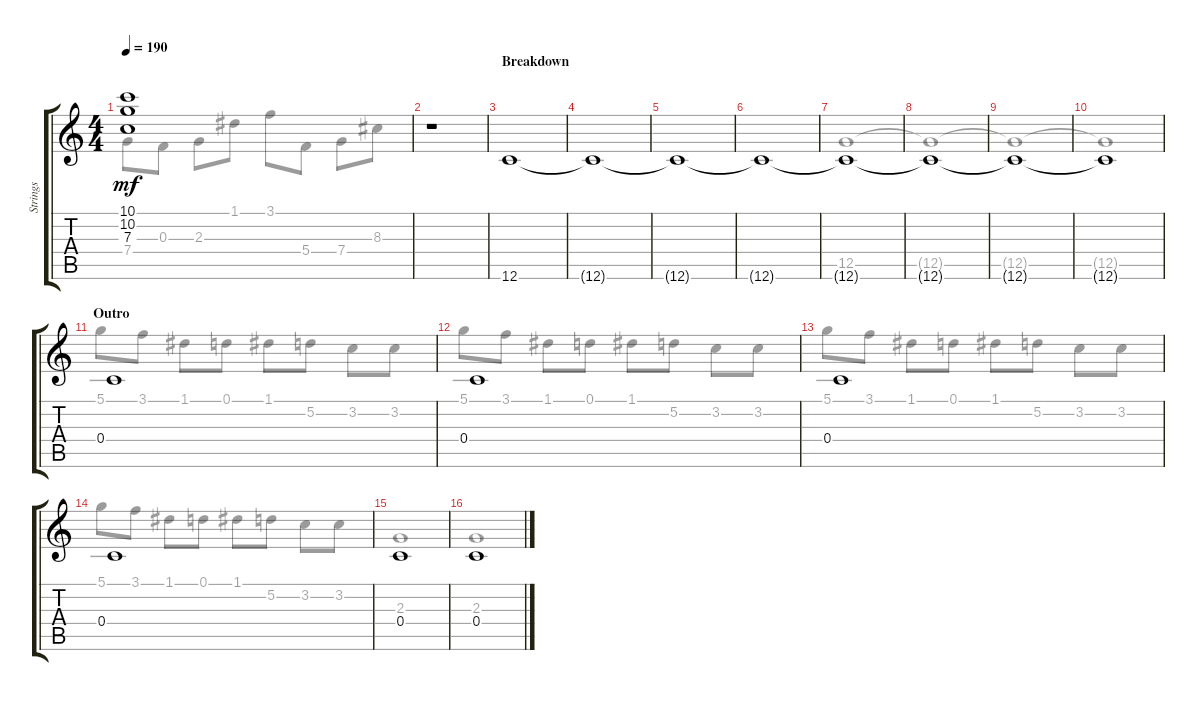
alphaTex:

\track ("Strings" "Strings") {instrument electricguitarclean}
\staff {score tabs}
\tuning (D4 A3 F3 C3 G2 C2) {hide}
\voice
\ts (4 4)
\tempo 190
\clef g2
\ks aminor
(10.1 10.2 7.3).1{dy mf} |
r.1 |
\section ("" "Breakdown")
12.6.1 |
12.6{t}.1 |
12.6{t}.1 |
12.6{t}.1 |
12.6{t}.1 |
12.6{t}.1 |
12.6{t}.1 |
12.6{t}.1 |
\section ("" "Outro")
0.4.1 |
0.4.1 |
0.4.1 |
0.4.1 |
0.4.1 |
0.4.1
\voice
\clef g2
\ottava regular
\simile none
\ks aminor
7.4.8{dy mf} 0.3.8 2.3.8 1.1.8 3.1.8 5.4.8 7.4.8 8.3.8 |
|
|
|
|
|
12.5.1 |
12.5{t}.1 |
12.5{t}.1 |
12.5{t}.1 |
5.1.8 3.1.8 1.1.8 0.1.8 1.1.8 5.2.8 3.2.8 3.2.8 |
5.1.8 3.1.8 1.1.8 0.1.8 1.1.8 5.2.8 3.2.8 3.2.8 |
5.1.8 3.1.8 1.1.8 0.1.8 1.1.8 5.2.8 3.2.8 3.2.8 |
5.1.8 3.1.8 1.1.8 0.1.8 1.1.8 5.2.8 3.2.8 3.2.8 |
2.3.1 |
2.3.1
